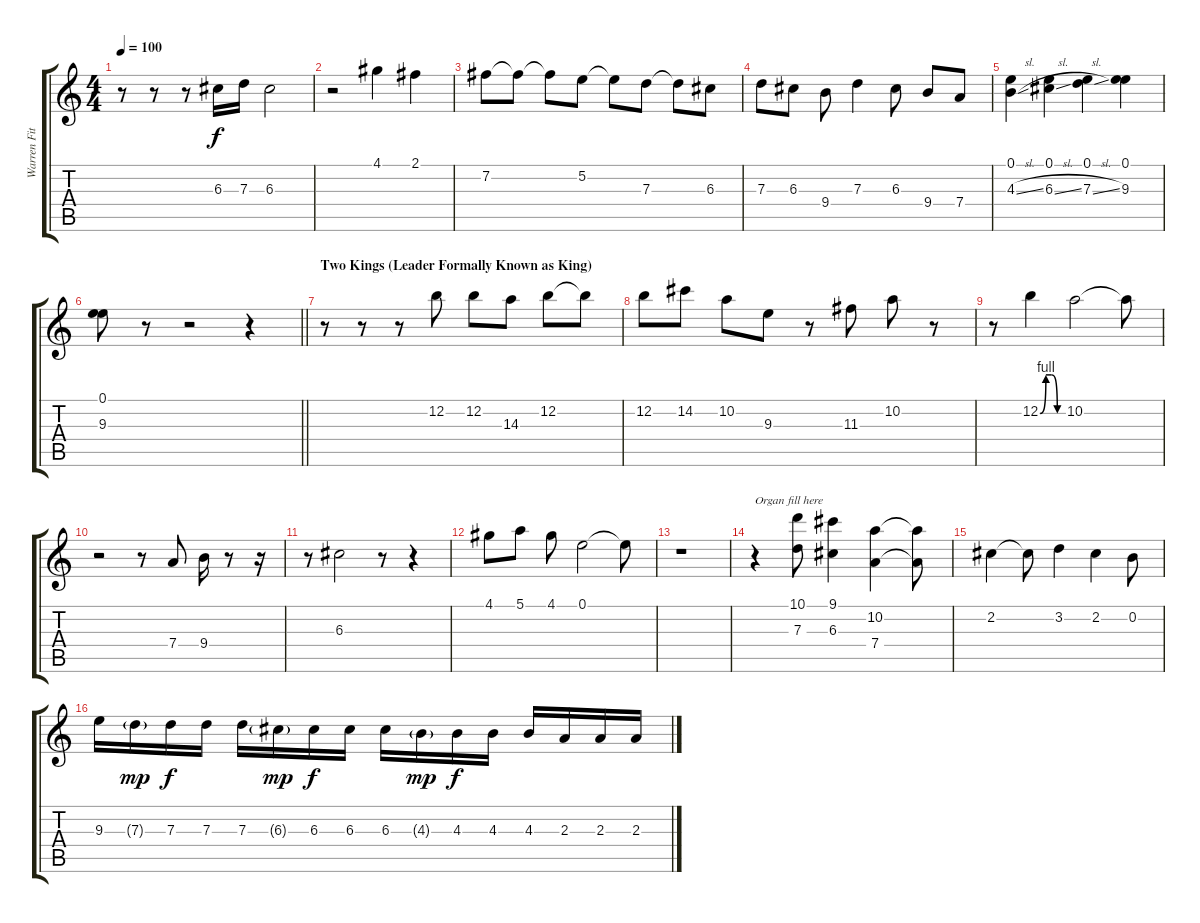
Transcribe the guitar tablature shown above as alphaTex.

\track ("Warren Fitzgerald (Studio Guitar/Organ)" "Warren Fit") {instrument electricguitarjazz}
\staff {score tabs}
\tuning (E4 B3 G3 D3 A2 E2) {hide}
\ts (4 4)
\tempo 100
\clef g2
\ks c
r.8{dy f} r.8 r.8 6.3.16 7.3.16 6.3.2 |
r.2 4.1.4 2.1.4 |
7.2.8 7.2{t}.8 7.2{t}.8 5.2.8 5.2{t}.8 7.3.8 7.3{t}.8 6.3.8 |
7.3.8 6.3.8 9.4.8 7.3.4 6.3.8 9.4.8 7.4.8 |
(0.1 4.3{sl}).4 (0.1 6.3{sl}).4 (0.1 7.3{sl}).4 (0.1 9.3).4 |
\barLineRight lightlight
(0.1 9.3).8 r.8 r.2 r.4 |
\section ("" "Two Kings (Leader Formally Known as King)")
r.8{instrument drawbarorgan} r.8 r.8 12.2.8 12.2.8 14.3.8 12.2.8 12.2{t}.8 |
12.2.8 14.2.8 10.2.8 9.3.8 r.8{instrument electricguitarjazz} 11.3.8 10.2.8 r.8 |
r.8 12.2{be (custom 0 0 15 4 30 4 45 0 60 0)}.4 10.2.2 10.2{t}.8 |
r.2 r.8 7.4.8 9.4.16 r.8 r.16 |
r.8 6.3.2 r.8 r.4 |
4.1.8 5.1.8 4.1.8 0.1.2 0.1{t}.8 |
r.1 |
r.4{txt "Organ fill here" instrument drawbarorgan} (10.1 7.3).8 (9.1 6.3).4 (10.2 7.4).4 (10.2{t} 7.4{t}).8{instrument electricguitarjazz} |
2.2.4 2.2{t}.8 3.2.4 2.2.4 0.2.8 |
9.3.16 7.3{g}.16{dy mp} 7.3.16{dy f} 7.3.16 7.3.16 6.3{g}.16{dy mp} 6.3.16{dy f} 6.3.16 6.3.16 4.3{g}.16{dy mp} 4.3.16{dy f} 4.3.16 4.3.16 2.3.16 2.3.16 2.3.16
